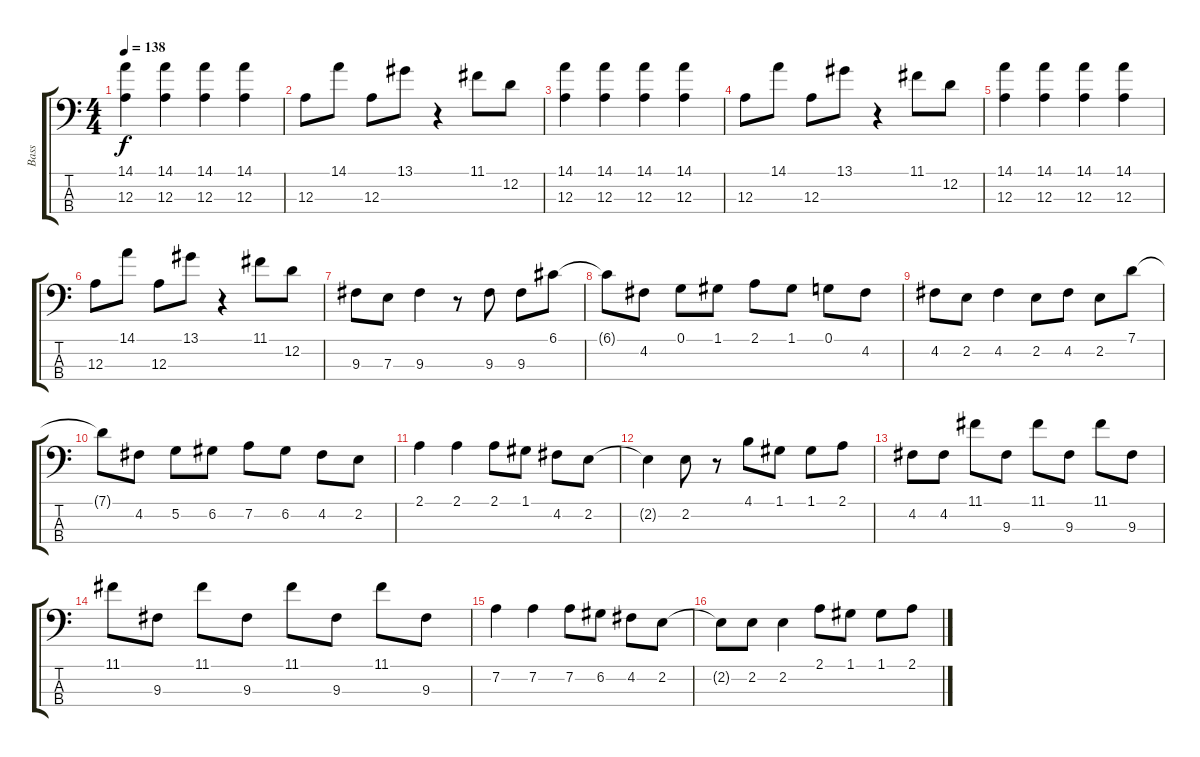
\track ("Bass" "Bass") {instrument electricbassfinger}
\staff {score tabs}
\tuning (G2 D2 A1 E1) {hide}
\ts (4 4)
\tempo 138
\clef f4
\ks c
(14.1 12.3).4{dy f} (14.1 12.3).4 (14.1 12.3).4 (14.1 12.3).4 |
12.3.8 14.1.8 12.3.8 13.1.8 r.4 11.1.8 12.2.8 |
(14.1 12.3).4 (14.1 12.3).4 (14.1 12.3).4 (14.1 12.3).4 |
12.3.8 14.1.8 12.3.8 13.1.8 r.4 11.1.8 12.2.8 |
(14.1 12.3).4 (14.1 12.3).4 (14.1 12.3).4 (14.1 12.3).4 |
12.3.8 14.1.8 12.3.8 13.1.8 r.4 11.1.8 12.2.8 |
9.3.8 7.3.8 9.3.4 r.8 9.3.8 9.3.8 6.1.8 |
6.1{t}.8 4.2.8 0.1.8 1.1.8 2.1.8 1.1.8 0.1.8 4.2.8 |
4.2.8 2.2.8 4.2.4 2.2.8 4.2.8 2.2.8 7.1.8 |
7.1{t}.8 4.2.8 5.2.8 6.2.8 7.2.8 6.2.8 4.2.8 2.2.8 |
2.1.4 2.1.4 2.1.8 1.1.8 4.2.8 2.2.8 |
2.2{t}.4 2.2.8 r.8 4.1.8 1.1.8 1.1.8 2.1.8 |
4.2.8 4.2.8 11.1.8 9.3.8 11.1.8 9.3.8 11.1.8 9.3.8 |
11.1.8 9.3.8 11.1.8 9.3.8 11.1.8 9.3.8 11.1.8 9.3.8 |
7.2.4 7.2.4 7.2.8 6.2.8 4.2.8 2.2.8 |
2.2{t}.8 2.2.8 2.2.4 2.1.8 1.1.8 1.1.8 2.1.8
